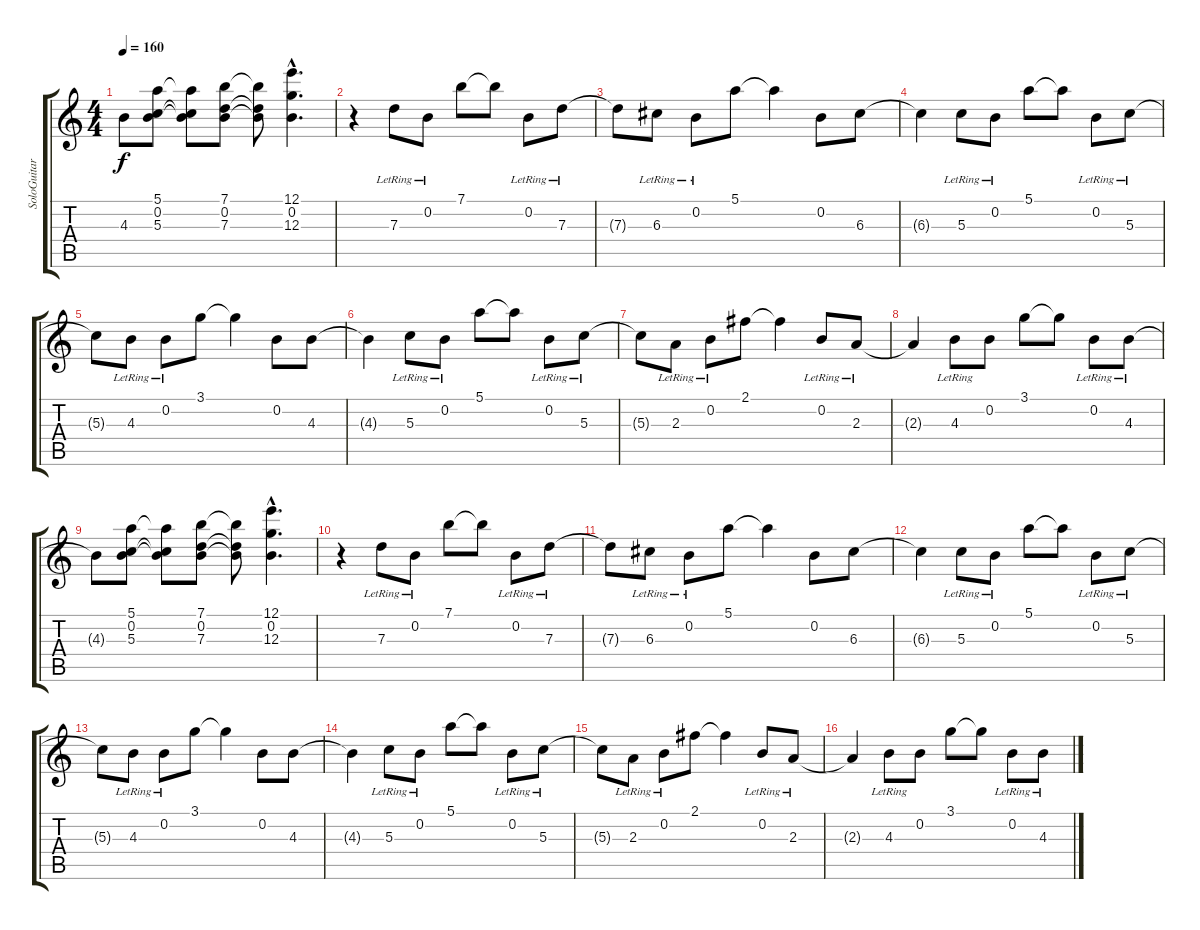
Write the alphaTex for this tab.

\track ("SoloGuitar" "SoloGuitar") {instrument acousticguitarsteel}
\staff {score tabs}
\tuning (E4 B3 G3 D3 A2 E2) {hide}
\ts (4 4)
\tempo 160
\clef g2
\ks c
4.3{t}.8{dy f} (5.1 0.2 5.3).8 (5.1{t} 0.2{t} 5.3{t}).8 (7.1 0.2 7.3).8 (7.1{t} 0.2{t} 7.3{t}).8 (12.1{hac} 0.2{hac} 12.3{hac}).4{d} |
r.4 7.3{lr}.8 0.2{lr}.8 7.1.8 7.1{t}.8 0.2{lr}.8 7.3{lr}.8 |
7.3{t}.8 6.3{lr}.8 0.2{lr}.8 5.1.8 5.1{t}.4 0.2.8 6.3.8 |
6.3{t}.4 5.3{lr}.8 0.2{lr}.8 5.1.8 5.1{t}.8 0.2{lr}.8 5.3{lr}.8 |
5.3{t}.8 4.3{lr}.8 0.2{lr}.8 3.1.8 3.1{t}.4 0.2.8 4.3.8 |
4.3{t}.4 5.3{lr}.8 0.2{lr}.8 5.1.8 5.1{t}.8 0.2{lr}.8 5.3{lr}.8 |
5.3{t}.8 2.3{lr}.8 0.2{lr}.8 2.1.8 2.1{t}.4 0.2{lr}.8 2.3{lr}.8 |
2.3{t}.4 4.3{lr}.8 0.2.8 3.1.8 3.1{t}.8 0.2{lr}.8 4.3{lr}.8 |
4.3{t}.8 (5.1 0.2 5.3).8 (5.1{t} 0.2{t} 5.3{t}).8 (7.1 0.2 7.3).8 (7.1{t} 0.2{t} 7.3{t}).8 (12.1{hac} 0.2{hac} 12.3{hac}).4{d} |
r.4 7.3{lr}.8 0.2{lr}.8 7.1.8 7.1{t}.8 0.2{lr}.8 7.3{lr}.8 |
7.3{t}.8 6.3{lr}.8 0.2{lr}.8 5.1.8 5.1{t}.4 0.2.8 6.3.8 |
6.3{t}.4 5.3{lr}.8 0.2{lr}.8 5.1.8 5.1{t}.8 0.2{lr}.8 5.3{lr}.8 |
5.3{t}.8 4.3{lr}.8 0.2{lr}.8 3.1.8 3.1{t}.4 0.2.8 4.3.8 |
4.3{t}.4 5.3{lr}.8 0.2{lr}.8 5.1.8 5.1{t}.8 0.2{lr}.8 5.3{lr}.8 |
5.3{t}.8 2.3{lr}.8 0.2{lr}.8 2.1.8 2.1{t}.4 0.2{lr}.8 2.3{lr}.8 |
2.3{t}.4 4.3{lr}.8 0.2.8 3.1.8 3.1{t}.8 0.2{lr}.8 4.3{lr}.8
